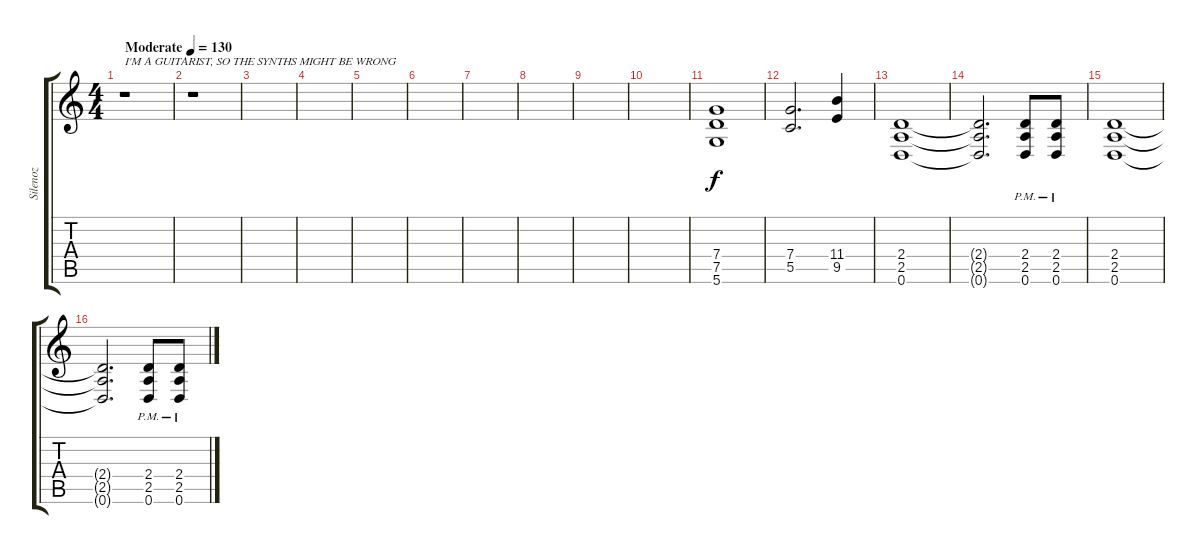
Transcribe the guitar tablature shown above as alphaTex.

\track ("Silenoz" "Silenoz") {instrument distortionguitar}
\staff {score tabs}
\tuning (D4 A3 F3 C3 G2 D2) {hide}
\ts (4 4)
\tempo (130 "Moderate")
\clef g2
\ks c
r.1{txt "I'M A GUITARIST, SO THE SYNTHS MIGHT BE WRONG" dy f instrument distortionguitar} |
r.1 |
|
|
|
|
|
|
|
|
(7.4 7.5 5.6).1 |
(7.4 5.5).2{d} (11.4 9.5).4 |
(2.4 2.5 0.6).1 |
(2.4{t} 2.5{t} 0.6{t}).2{d} (2.4 2.5 0.6{pm}).8 (2.4 2.5 0.6{pm}).8 |
(2.4 2.5 0.6).1 |
(2.4{t} 2.5{t} 0.6{t}).2{d} (2.4 2.5 0.6{pm}).8 (2.4 2.5 0.6{pm}).8
